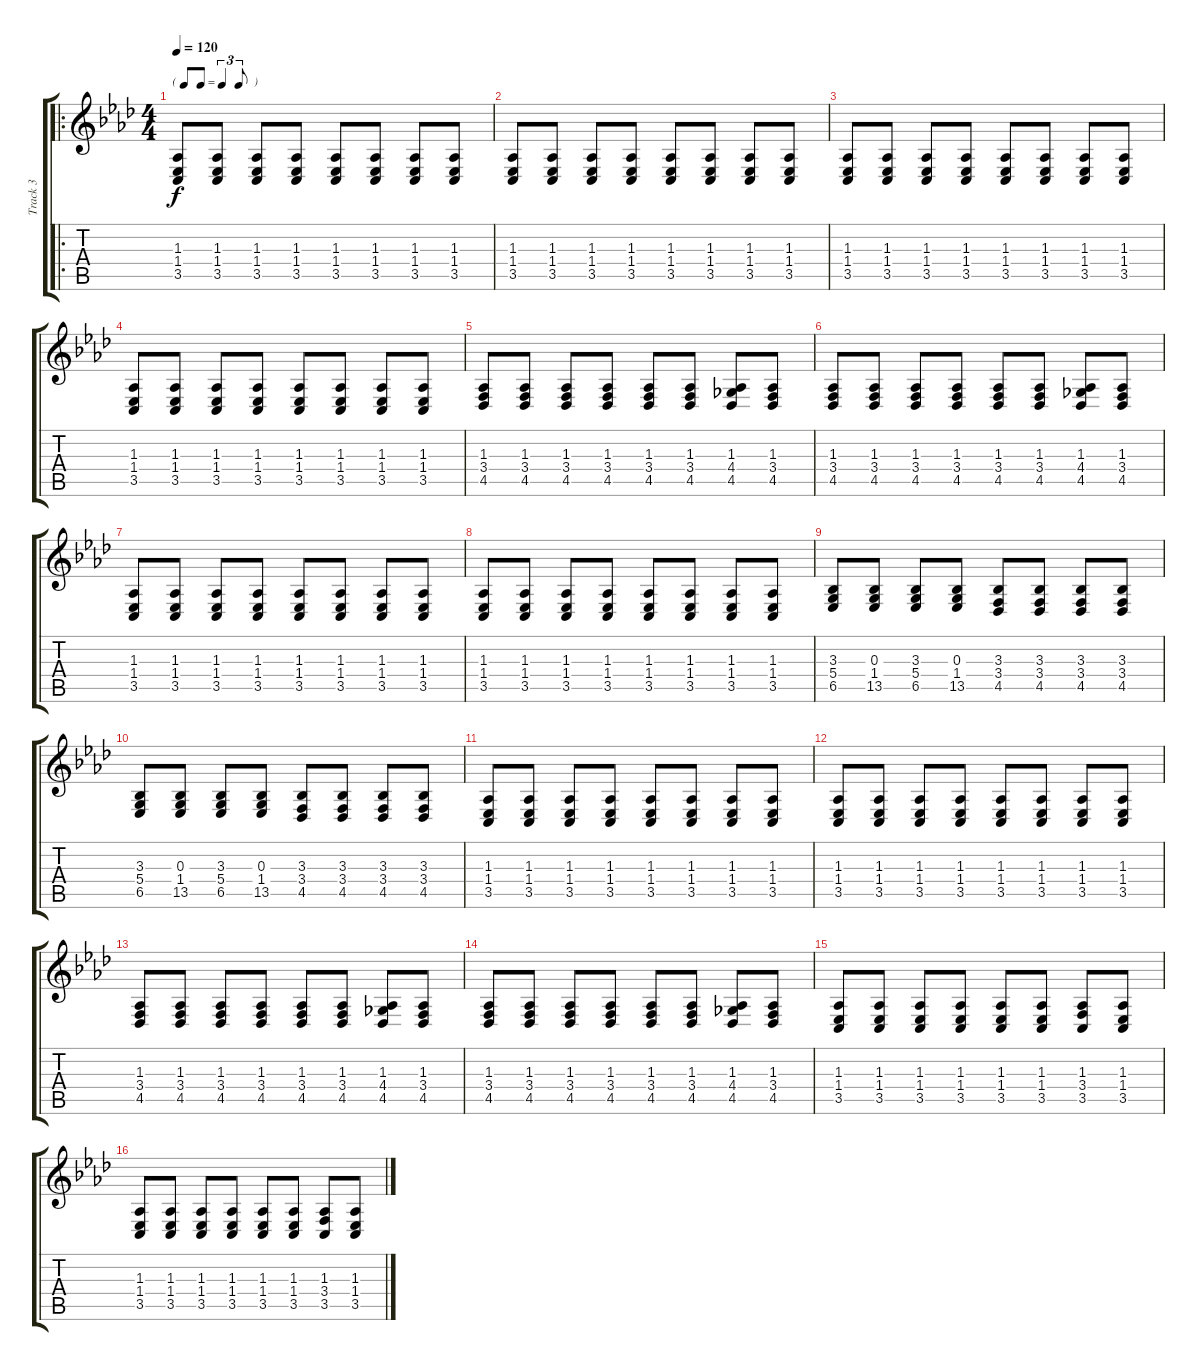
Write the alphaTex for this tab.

\track ("Track 3" "Track 3") {instrument brightacousticpiano}
\staff {score tabs}
\tuning (E4 B3 G3 D3 A2 E2) {hide}
\ro
\ts (4 4)
\tf triplet8th
\tempo 120
\clef g2
\ks ab
(1.3 1.4 3.5).8{dy f} (1.3 1.4 3.5).8 (1.3 1.4 3.5).8 (1.3 1.4 3.5).8 (1.3 1.4 3.5).8 (1.3 1.4 3.5).8 (1.3 1.4 3.5).8 (1.3 1.4 3.5).8 |
(1.3 1.4 3.5).8 (1.3 1.4 3.5).8 (1.3 1.4 3.5).8 (1.3 1.4 3.5).8 (1.3 1.4 3.5).8 (1.3 1.4 3.5).8 (1.3 1.4 3.5).8 (1.3 1.4 3.5).8 |
(1.3 1.4 3.5).8 (1.3 1.4 3.5).8 (1.3 1.4 3.5).8 (1.3 1.4 3.5).8 (1.3 1.4 3.5).8 (1.3 1.4 3.5).8 (1.3 1.4 3.5).8 (1.3 1.4 3.5).8 |
(1.3 1.4 3.5).8 (1.3 1.4 3.5).8 (1.3 1.4 3.5).8 (1.3 1.4 3.5).8 (1.3 1.4 3.5).8 (1.3 1.4 3.5).8 (1.3 1.4 3.5).8 (1.3 1.4 3.5).8 |
(1.3 3.4 4.5).8 (1.3 3.4 4.5).8 (1.3 3.4 4.5).8 (1.3 3.4 4.5).8 (1.3 3.4 4.5).8 (1.3 3.4 4.5).8 (1.3 4.4 4.5).8 (1.3 3.4 4.5).8 |
(1.3 3.4 4.5).8 (1.3 3.4 4.5).8 (1.3 3.4 4.5).8 (1.3 3.4 4.5).8 (1.3 3.4 4.5).8 (1.3 3.4 4.5).8 (1.3 4.4 4.5).8 (1.3 3.4 4.5).8 |
(1.3 1.4 3.5).8 (1.3 1.4 3.5).8 (1.3 1.4 3.5).8 (1.3 1.4 3.5).8 (1.3 1.4 3.5).8 (1.3 1.4 3.5).8 (1.3 1.4 3.5).8 (1.3 1.4 3.5).8 |
(1.3 1.4 3.5).8 (1.3 1.4 3.5).8 (1.3 1.4 3.5).8 (1.3 1.4 3.5).8 (1.3 1.4 3.5).8 (1.3 1.4 3.5).8 (1.3 1.4 3.5).8 (1.3 1.4 3.5).8 |
(3.3 5.4 6.5).8 (0.3 1.4 13.5).8 (3.3 5.4 6.5).8 (0.3 1.4 13.5).8 (3.3 3.4 4.5).8 (3.3 3.4 4.5).8 (3.3 3.4 4.5).8 (3.3 3.4 4.5).8 |
(3.3 5.4 6.5).8 (0.3 1.4 13.5).8 (3.3 5.4 6.5).8 (0.3 1.4 13.5).8 (3.3 3.4 4.5).8 (3.3 3.4 4.5).8 (3.3 3.4 4.5).8 (3.3 3.4 4.5).8 |
(1.3 1.4 3.5).8 (1.3 1.4 3.5).8 (1.3 1.4 3.5).8 (1.3 1.4 3.5).8 (1.3 1.4 3.5).8 (1.3 1.4 3.5).8 (1.3 1.4 3.5).8 (1.3 1.4 3.5).8 |
(1.3 1.4 3.5).8 (1.3 1.4 3.5).8 (1.3 1.4 3.5).8 (1.3 1.4 3.5).8 (1.3 1.4 3.5).8 (1.3 1.4 3.5).8 (1.3 1.4 3.5).8 (1.3 1.4 3.5).8 |
(1.3 3.4 4.5).8 (1.3 3.4 4.5).8 (1.3 3.4 4.5).8 (1.3 3.4 4.5).8 (1.3 3.4 4.5).8 (1.3 3.4 4.5).8 (1.3 4.4 4.5).8 (1.3 3.4 4.5).8 |
(1.3 3.4 4.5).8 (1.3 3.4 4.5).8 (1.3 3.4 4.5).8 (1.3 3.4 4.5).8 (1.3 3.4 4.5).8 (1.3 3.4 4.5).8 (1.3 4.4 4.5).8 (1.3 3.4 4.5).8 |
(1.3 1.4 3.5).8 (1.3 1.4 3.5).8 (1.3 1.4 3.5).8 (1.3 1.4 3.5).8 (1.3 1.4 3.5).8 (1.3 1.4 3.5).8 (1.3 3.4 3.5).8 (1.3 1.4 3.5).8 |
(1.3 1.4 3.5).8 (1.3 1.4 3.5).8 (1.3 1.4 3.5).8 (1.3 1.4 3.5).8 (1.3 1.4 3.5).8 (1.3 1.4 3.5).8 (1.3 3.4 3.5).8 (1.3 1.4 3.5).8
